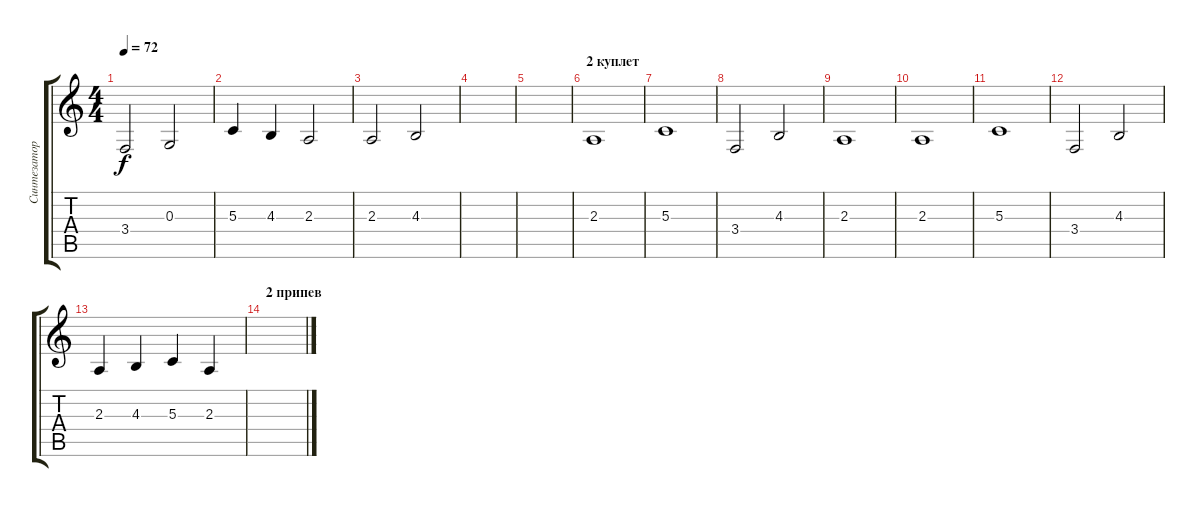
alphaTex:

\track ("Синтезатор" "Синтезатор") {instrument stringensemble1}
\staff {score tabs}
\tuning (E4 B3 G3 D3 A2 E2) {hide}
\ts (4 4)
\tempo 72
\clef g2
\ks c
3.4.2{dy f} 0.3.2 |
5.3.4 4.3.4 2.3.2 |
2.3.2 4.3.2 |
|
|
\section ("" "2 куплет")
2.3.1 |
5.3.1 |
3.4.2 4.3.2 |
2.3.1 |
2.3.1 |
5.3.1 |
3.4.2 4.3.2 |
2.3.4 4.3.4 5.3.4 2.3.4 |
\section ("" "2 припев")
